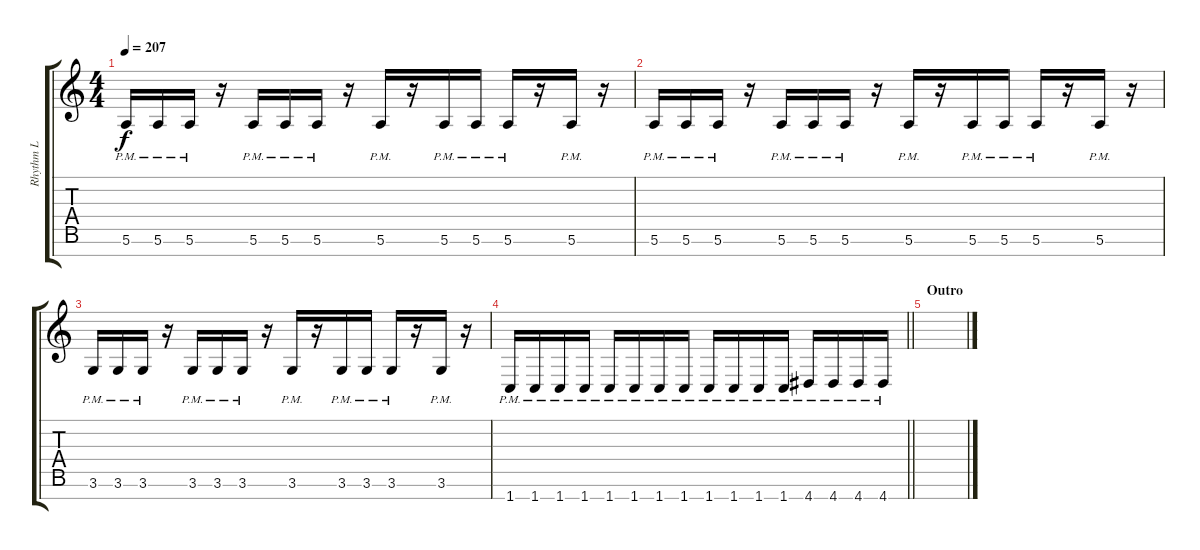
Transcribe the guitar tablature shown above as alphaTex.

\track ("Rhythm L" "Rhythm L") {instrument distortionguitar}
\staff {score tabs}
\tuning (E4 B3 G3 D3 A2 E2 B1) {hide}
\ts (4 4)
\tempo 207
\clef g2
\ks c
5.6{pm}.16{dy f} 5.6{pm}.16 5.6{pm}.16 r.16 5.6{pm}.16 5.6{pm}.16 5.6{pm}.16 r.16 5.6{pm}.16 r.16 5.6{pm}.16 5.6{pm}.16 5.6{pm}.16 r.16 5.6{pm}.16 r.16 |
5.6{pm}.16 5.6{pm}.16 5.6{pm}.16 r.16 5.6{pm}.16 5.6{pm}.16 5.6{pm}.16 r.16 5.6{pm}.16 r.16 5.6{pm}.16 5.6{pm}.16 5.6{pm}.16 r.16 5.6{pm}.16 r.16 |
3.6{pm}.16 3.6{pm}.16 3.6{pm}.16 r.16 3.6{pm}.16 3.6{pm}.16 3.6{pm}.16 r.16 3.6{pm}.16 r.16 3.6{pm}.16 3.6{pm}.16 3.6{pm}.16 r.16 3.6{pm}.16 r.16 |
\barLineRight lightlight
1.7{pm}.16 1.7{pm}.16 1.7{pm}.16 1.7{pm}.16 1.7{pm}.16 1.7{pm}.16 1.7{pm}.16 1.7{pm}.16 1.7{pm}.16 1.7{pm}.16 1.7{pm}.16 1.7{pm}.16 4.7{pm}.16 4.7{pm}.16 4.7{pm}.16 4.7{pm}.16 |
\section ("" "Outro")
